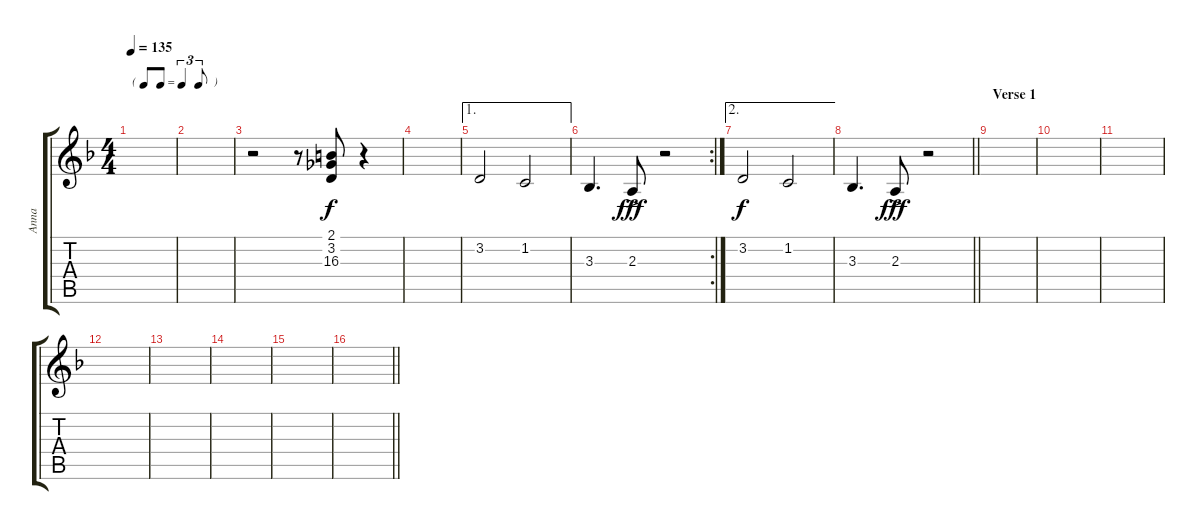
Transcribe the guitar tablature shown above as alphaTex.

\track ("Anna" "Anna") {instrument altosax}
\staff {score tabs}
\tuning (E4 B3 G3 D3 A2 E2) {hide}
\ts (4 4)
\tf triplet8th
\tempo 135
\clef g2
\ks f
|
|
r.2 r.8 (2.1 3.2 16.3).8 r.4 |
|
\ae 1
3.2.2 1.2.2 |
\rc 2
3.3.4{d} 2.3{ac}.8{dy fff} r.2 |
\ae 2
3.2.2{dy f} 1.2.2 |
\barLineRight lightlight
3.3.4{d} 2.3{ac}.8{dy fff} r.2 |
\section ("" "Verse 1")
|
|
|
|
|
|
|
\barLineRight lightlight
